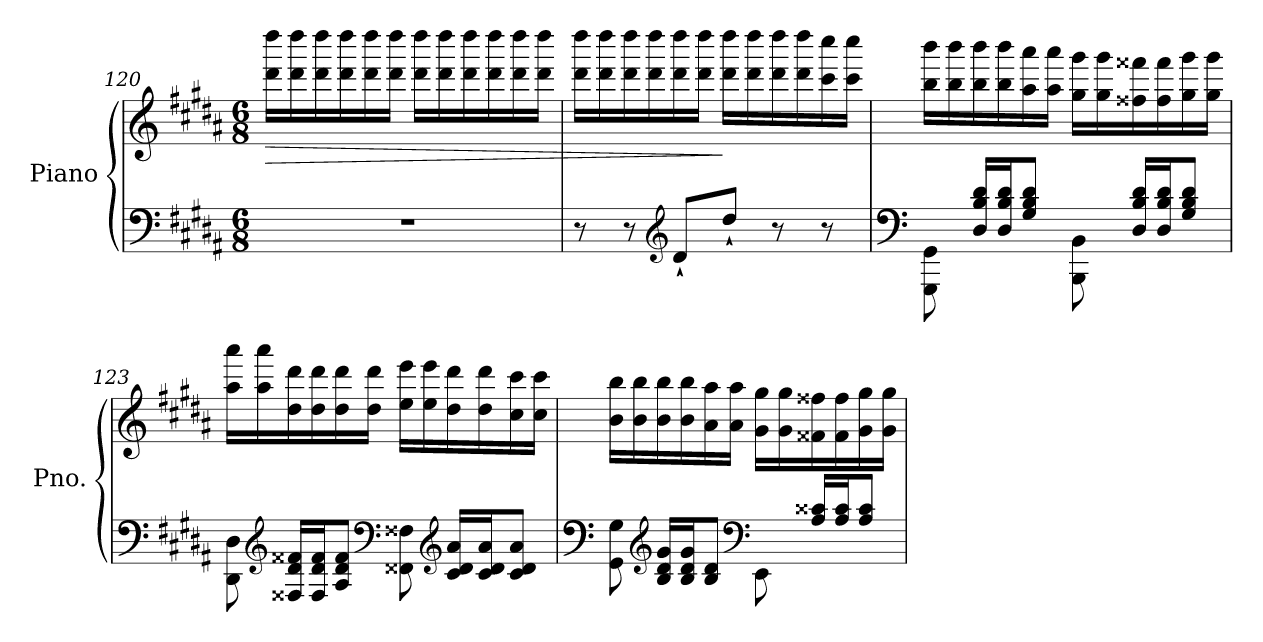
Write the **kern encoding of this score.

**kern	**kern	**dynam
*part1	*part1	*part1
*staff2	*staff1	*staff1/2
*I"Piano	*	*
*I'Pno.	*	*
*clefF4	*clefG2	*
*k[f#c#g#d#a#]	*k[f#c#g#d#a#]	*
*M6/8	*M6/8	*
=120	=120	=120
!	!	!LO:HP:b
2.r	16ddd#\ 16dddd#\LL	>
.	16ddd#\ 16dddd#\	.
.	16ddd#\ 16dddd#\	.
.	16ddd#\ 16dddd#\	.
.	16ddd#\ 16dddd#\	.
.	16ddd#\ 16dddd#\JJ	.
.	16ddd#\ 16dddd#\LL	.
.	16ddd#\ 16dddd#\	.
.	16ddd#\ 16dddd#\	.
.	16ddd#\ 16dddd#\	.
.	16ddd#\ 16dddd#\	.
.	16ddd#\ 16dddd#\JJ	.
!!LO:PB:g=z
=121	=121	=121
8r	16ddd#\ 16dddd#\LL	.
.	16ddd#\ 16dddd#\	.
8r	16ddd#\ 16dddd#\	.
.	16ddd#\ 16dddd#\	.
*clefG2	*	*
8d#`/L	16ddd#\ 16dddd#\	.
.	16ddd#\ 16dddd#\JJ	.
8dd#`/J	16ddd#\ 16dddd#\LL	]
.	16ddd#\ 16dddd#\	.
8r	16ddd#\ 16dddd#\	.
.	16ddd#\ 16dddd#\	.
8r	16ccc#\ 16cccc#\	.
.	16ccc#\ 16cccc#\JJ	.
=122	=122	=122
*clefF4	*	*
8GGG#\ 8GG#\	16bb\ 16bbb\LL	.
.	16bb\ 16bbb\	.
16D#/ 16B/ 16d#/LL	16bb\ 16bbb\	.
16D#/ 16B/ 16d#/J	16bb\ 16bbb\	.
8G#/ 8B/ 8d#/J	16aa#\ 16aaa#\	.
.	16aa#\ 16aaa#\JJ	.
8BBB\ 8BB\	16gg#\ 16ggg#\LL	.
.	16gg#\ 16ggg#\	.
16D#/ 16B/ 16d#/LL	16ff##X\ 16fff##X\	.
16D#/ 16B/ 16d#/J	16ff##\ 16fff##\	.
8G#/ 8B/ 8d#/J	16gg#\ 16ggg#\	.
.	16gg#\ 16ggg#\JJ	.
=123	=123	=123
8DD#\ 8D#\	16aa#\ 16aaa#\LL	.
.	16aa#\ 16aaa#\	.
*clefG2	*	*
16F##X/ 16d#/ 16f##X/LL	16dd#\ 16ddd#\	.
16F##/ 16d#/ 16f##/J	16dd#\ 16ddd#\	.
8A#/ 8d#/ 8f##/J	16dd#\ 16ddd#\	.
.	16dd#\ 16ddd#\JJ	.
*clefF4	*	*
8FF##X\ 8F##X\	16ee\ 16eee\LL	.
.	16ee\ 16eee\	.
*clefG2	*	*
16c#/ 16d#/ 16a#/LL	16dd#\ 16ddd#\	.
16c#/ 16d#/ 16a#/J	16dd#\ 16ddd#\	.
8c#/ 8d#/ 8a#/J	16cc#\ 16ccc#\	.
.	16cc#\ 16ccc#\JJ	.
!!LO:LB:g=z
=124	=124	=124
*clefF4	*	*
8GG#\ 8G#\	16b\ 16bb\LL	.
.	16b\ 16bb\	.
*clefG2	*	*
16B/ 16d#/ 16g#/LL	16b\ 16bb\	.
16B/ 16d#/ 16g#/J	16b\ 16bb\	.
8B/ 8d#/J	16a#\ 16aa#\	.
.	16a#\ 16aa#\JJ	.
*clefF4	*	*
8EE\	16g#\ 16gg#\LL	.
.	16g#\ 16gg#\	.
16A#/ 16c##X/LL	16f##X\ 16ff##X\	.
16A#/ 16c##/J	16f##\ 16ff##\	.
8A#/ 8c##/J	16g#\ 16gg#\	.
.	16g#\ 16gg#\JJ	.
=	=	=
*-	*-	*-
